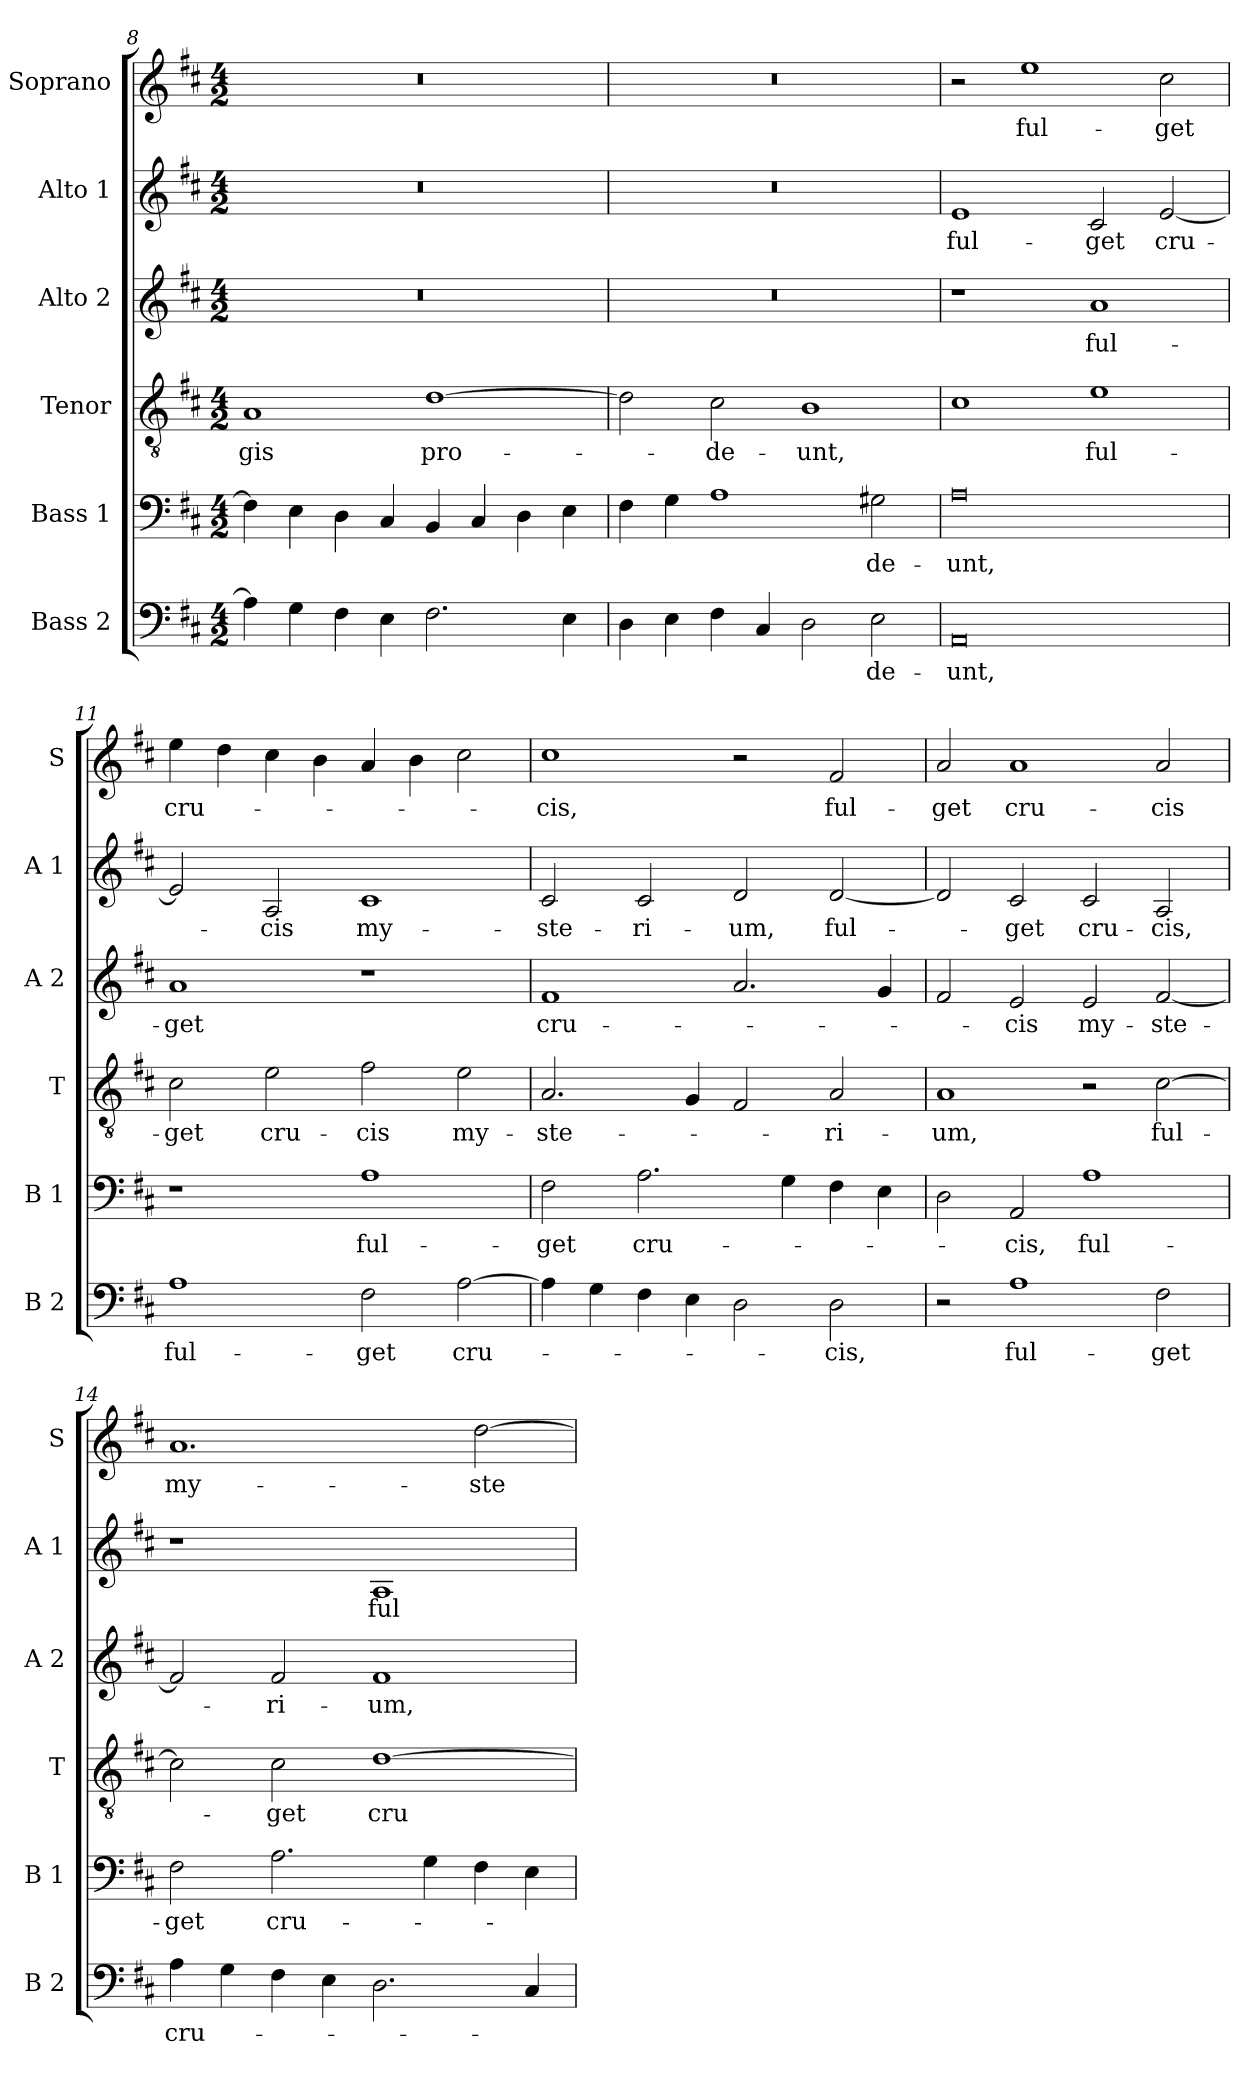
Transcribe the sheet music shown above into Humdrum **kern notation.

**kern	**text	**kern	**text	**kern	**text	**kern	**text	**kern	**text	**kern	**text
*part6	*part6	*part5	*part5	*part4	*part4	*part3	*part3	*part2	*part2	*part1	*part1
*staff6	*staff6	*staff5	*staff5	*staff4	*staff4	*staff3	*staff3	*staff2	*staff2	*staff1	*staff1
*I"Bass 2	*	*I"Bass 1	*	*I"Tenor	*	*I"Alto 2	*	*I"Alto 1	*	*I"Soprano	*
*I'B 2	*	*I'B 1	*	*I'T	*	*I'A 2	*	*I'A 1	*	*I'S	*
!!LO:LB:g=z
*clefF4	*	*clefF4	*	*clefGv2	*	*clefG2	*	*clefG2	*	*clefG2	*
*k[f#c#]	*	*k[f#c#]	*	*k[f#c#]	*	*k[f#c#]	*	*k[f#c#]	*	*k[f#c#]	*
*D:	*	*D:	*	*D:	*	*D:	*	*D:	*	*D:	*
*M4/2	*	*M4/2	*	*M4/2	*	*M4/2	*	*M4/2	*	*M4/2	*
=8	=8	=8	=8	=8	=8	=8	=8	=8	=8	=8	=8
!	!	!	!	!	!LO:LY:b	!	!	!	!	!	!
4A\]	.	4F#\]	.	1A	-gis	0r	.	0r	.	0r	.
4G\	.	4E\	.	.	.	.	.	.	.	.	.
4F#\	.	4D\	.	.	.	.	.	.	.	.	.
4E\	.	4C#/	.	.	.	.	.	.	.	.	.
!	!	!	!	!	!LO:LY:b	!	!	!	!	!	!
2.F#\	.	4BB/	.	[1d	pro-	.	.	.	.	.	.
.	.	4C#/	.	.	.	.	.	.	.	.	.
.	.	4D\	.	.	.	.	.	.	.	.	.
4E\	.	4E\	.	.	.	.	.	.	.	.	.
=9	=9	=9	=9	=9	=9	=9	=9	=9	=9	=9	=9
4D\	.	4F#\	.	2d\]	.	0r	.	0r	.	0r	.
4E\	.	4G\	.	.	.	.	.	.	.	.	.
!	!	!	!	!	!LO:LY:b	!	!	!	!	!	!
4F#\	.	1A	.	2c#\	-de-	.	.	.	.	.	.
4C#/	.	.	.	.	.	.	.	.	.	.	.
!	!	!	!	!	!LO:LY:b	!	!	!	!	!	!
2D\	.	.	.	1B	-unt,	.	.	.	.	.	.
!	!LO:LY:b	!	!LO:LY:b	!	!	!	!	!	!	!	!
2E\	-de-	2G#X\	-de-	.	.	.	.	.	.	.	.
=10	=10	=10	=10	=10	=10	=10	=10	=10	=10	=10	=10
!	!LO:LY:b	!	!LO:LY:b	!	!	!	!	!	!LO:LY:b	!	!
0AA	-unt,	0A	-unt,	1c#	.	1r	.	1e	ful-	2r	.
!	!	!	!	!	!	!	!	!	!	!	!LO:LY:b
.	.	.	.	.	.	.	.	.	.	1ee	ful-
!	!	!	!	!	!LO:LY:b	!	!LO:LY:b	!	!LO:LY:b	!	!
.	.	.	.	1e	ful-	1a	ful-	2c#/	-get	.	.
!	!	!	!	!	!	!	!	!	!LO:LY:b	!	!LO:LY:b
.	.	.	.	.	.	.	.	[2e/	cru-	2cc#\	-get
=11	=11	=11	=11	=11	=11	=11	=11	=11	=11	=11	=11
!	!LO:LY:b	!	!	!	!LO:LY:b	!	!LO:LY:b	!	!	!	!LO:LY:b
1A	ful-	1r	.	2c#\	-get	1a	-get	2e/]	.	4ee\	cru-
.	.	.	.	.	.	.	.	.	.	4dd\	.
!	!	!	!	!	!LO:LY:b	!	!	!	!LO:LY:b	!	!
.	.	.	.	2e\	cru-	.	.	2A/	-cis	4cc#\	.
.	.	.	.	.	.	.	.	.	.	4b\	.
!	!LO:LY:b	!	!LO:LY:b	!	!LO:LY:b	!	!	!	!LO:LY:b	!	!
2F#\	-get	1A	ful-	2f#\	-cis	1r	.	1c#	my-	4a/	.
.	.	.	.	.	.	.	.	.	.	4b\	.
!	!LO:LY:b	!	!	!	!LO:LY:b	!	!	!	!	!	!
[2A\	cru-	.	.	2e\	my-	.	.	.	.	2cc#\	.
=12	=12	=12	=12	=12	=12	=12	=12	=12	=12	=12	=12
!	!	!	!LO:LY:b	!	!LO:LY:b	!	!LO:LY:b	!	!LO:LY:b	!	!LO:LY:b
4A\]	.	2F#\	-get	2.A/	-ste-	1f#	cru-	2c#/	-ste-	1cc#	-cis,
4G\	.	.	.	.	.	.	.	.	.	.	.
!	!	!	!LO:LY:b	!	!	!	!	!	!LO:LY:b	!	!
4F#\	.	2.A\	cru-	.	.	.	.	2c#/	-ri-	.	.
4E\	.	.	.	4G/	.	.	.	.	.	.	.
!	!	!	!	!	!	!	!	!	!LO:LY:b	!	!
2D\	.	.	.	2F#/	.	2.a/	.	2d/	-um,	2r	.
.	.	4G\	.	.	.	.	.	.	.	.	.
!	!LO:LY:b	!	!	!	!LO:LY:b	!	!	!	!LO:LY:b	!	!LO:LY:b
2D\	-cis,	4F#\	.	2A/	-ri-	.	.	[2d/	ful-	2f#/	ful-
.	.	4E\	.	.	.	4g/	.	.	.	.	.
=13	=13	=13	=13	=13	=13	=13	=13	=13	=13	=13	=13
!	!	!	!	!	!LO:LY:b	!	!	!	!	!	!LO:LY:b
2r	.	2D\	.	1A	-um,	2f#/	.	2d/]	.	2a/	-get
!	!LO:LY:b	!	!LO:LY:b	!	!	!	!LO:LY:b	!	!LO:LY:b	!	!LO:LY:b
1A	ful-	2AA/	-cis,	.	.	2e/	-cis	2c#/	-get	1a	cru-
!	!	!	!LO:LY:b	!	!	!	!LO:LY:b	!	!LO:LY:b	!	!
.	.	1A	ful-	2r	.	2e/	my-	2c#/	cru-	.	.
!	!LO:LY:b	!	!	!	!LO:LY:b	!	!LO:LY:b	!	!LO:LY:b	!	!LO:LY:b
2F#\	-get	.	.	[2c#\	ful-	[2f#/	-ste-	2A/	-cis,	2a/	-cis
=14	=14	=14	=14	=14	=14	=14	=14	=14	=14	=14	=14
!	!LO:LY:b	!	!LO:LY:b	!	!	!	!	!	!	!	!LO:LY:b
4A\	cru-	2F#\	-get	2c#\]	.	2f#/]	.	1r	.	1.a	my-
4G\	.	.	.	.	.	.	.	.	.	.	.
!	!	!	!LO:LY:b	!	!LO:LY:b	!	!LO:LY:b	!	!	!	!
4F#\	.	2.A\	cru-	2c#\	-get	2f#/	-ri-	.	.	.	.
4E\	.	.	.	.	.	.	.	.	.	.	.
!	!	!	!	!	!LO:LY:b	!	!LO:LY:b	!	!LO:LY:b	!	!
2.D\	.	.	.	[1d	cru-	1f#	-um,	1A	ful-	.	.
.	.	4G\	.	.	.	.	.	.	.	.	.
!	!	!	!	!	!	!	!	!	!	!	!LO:LY:b
.	.	4F#\	.	.	.	.	.	.	.	[2dd\	-ste-
4C#/	.	4E\	.	.	.	.	.	.	.	.	.
=	=	=	=	=	=	=	=	=	=	=	=
*-	*-	*-	*-	*-	*-	*-	*-	*-	*-	*-	*-
